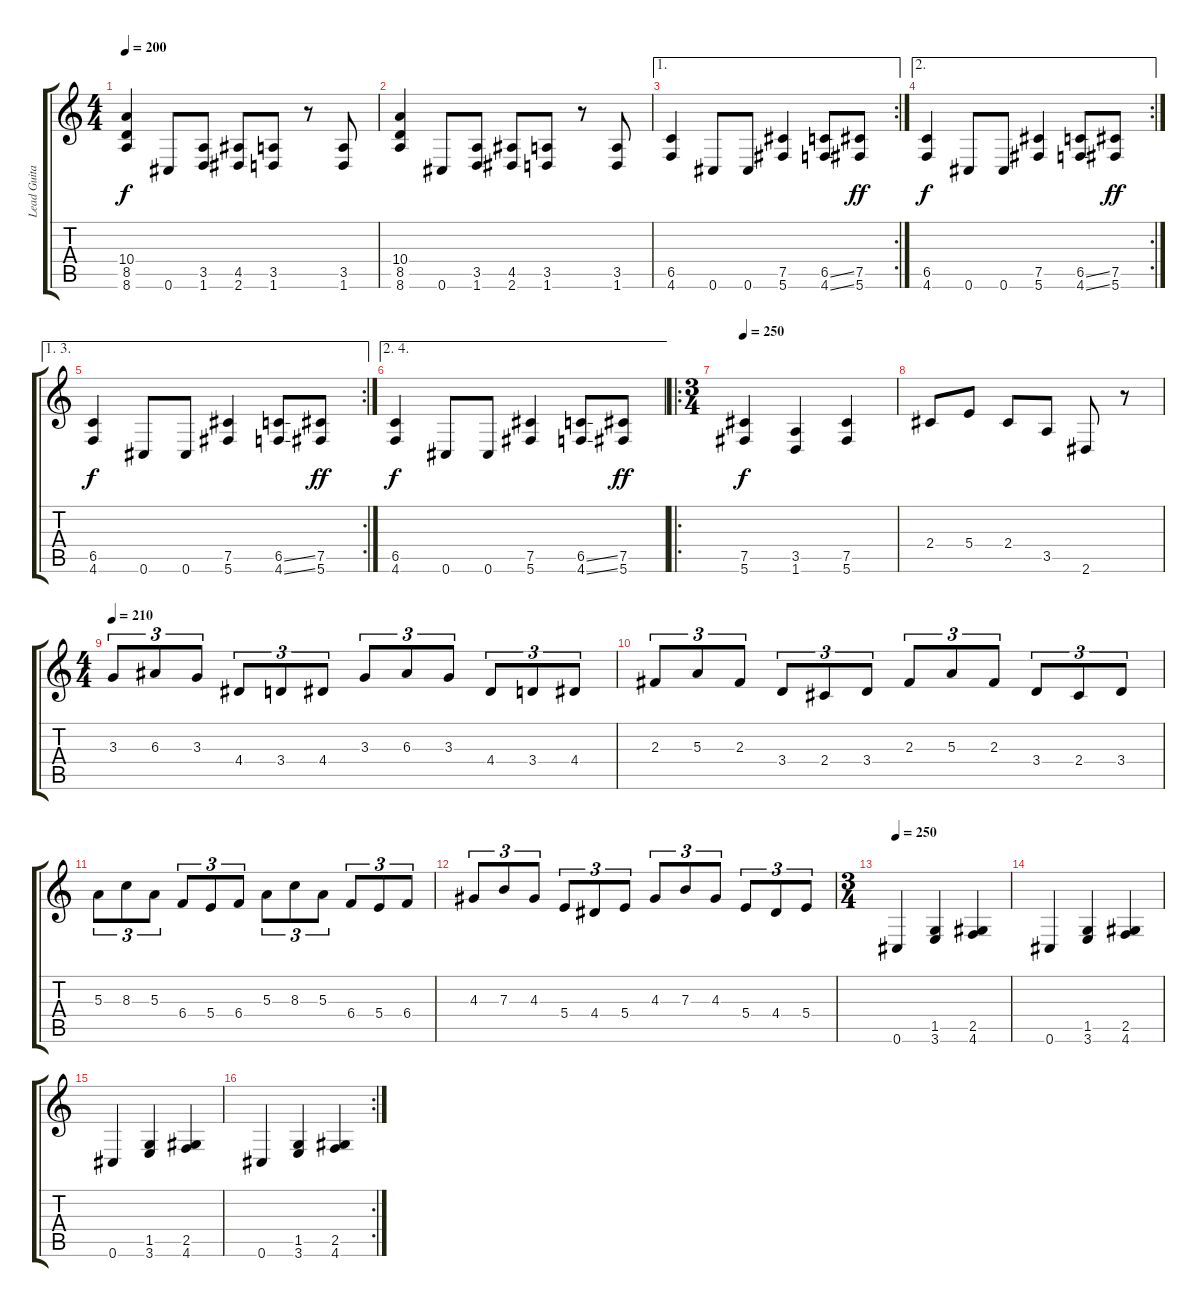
\track ("Lead Guitar" "Lead Guita") {instrument overdrivenguitar}
\staff {score tabs}
\tuning (Db4 Ab3 E3 B2 Gb2 Db2) {hide}
\ts (4 4)
\tempo 200
\clef g2
\ks c
(10.4 8.5 8.6).4{dy f} 0.6.8 (3.5 1.6).8 (4.5 2.6).8 (3.5 1.6).8 r.8 (3.5 1.6).8 |
(10.4 8.5 8.6).4 0.6.8 (3.5 1.6).8 (4.5 2.6).8 (3.5 1.6).8 r.8 (3.5 1.6).8 |
\ae 1
\rc 2
(6.5 4.6).4 0.6.8 0.6.8 (7.5 5.6).4 (6.5{ss} 4.6{ss}).8 (7.5 5.6).8{dy ff} |
\ae 2
\rc 2
(6.5 4.6).4{dy f} 0.6.8 0.6.8 (7.5 5.6).4 (6.5{ss} 4.6{ss}).8 (7.5 5.6).8{dy ff} |
\ae (1 3)
\rc 2
(6.5 4.6).4{dy f} 0.6.8 0.6.8 (7.5 5.6).4 (6.5{ss} 4.6{ss}).8 (7.5 5.6).8{dy ff} |
\ae (2 4)
(6.5 4.6).4{dy f} 0.6.8 0.6.8 (7.5 5.6).4 (6.5{ss} 4.6{ss}).8 (7.5 5.6).8{dy ff} |
\ro
\ts (3 4)
\tempo 250
(7.5 5.6).4{dy f} (3.5 1.6).4 (7.5 5.6).4 |
2.4.8 5.4.8 2.4.8 3.5.8 2.6.8 r.8 |
\ts (4 4)
\tempo 210
3.3.8{tu (3 2)} 6.3.8{tu (3 2)} 3.3.8{tu (3 2)} 4.4.8{tu (3 2)} 3.4.8{tu (3 2)} 4.4.8{tu (3 2)} 3.3.8{tu (3 2)} 6.3.8{tu (3 2)} 3.3.8{tu (3 2)} 4.4.8{tu (3 2)} 3.4.8{tu (3 2)} 4.4.8{tu (3 2)} |
2.3.8{tu (3 2)} 5.3.8{tu (3 2)} 2.3.8{tu (3 2)} 3.4.8{tu (3 2)} 2.4.8{tu (3 2)} 3.4.8{tu (3 2)} 2.3.8{tu (3 2)} 5.3.8{tu (3 2)} 2.3.8{tu (3 2)} 3.4.8{tu (3 2)} 2.4.8{tu (3 2)} 3.4.8{tu (3 2)} |
5.3.8{tu (3 2)} 8.3.8{tu (3 2)} 5.3.8{tu (3 2)} 6.4.8{tu (3 2)} 5.4.8{tu (3 2)} 6.4.8{tu (3 2)} 5.3.8{tu (3 2)} 8.3.8{tu (3 2)} 5.3.8{tu (3 2)} 6.4.8{tu (3 2)} 5.4.8{tu (3 2)} 6.4.8{tu (3 2)} |
4.3.8{tu (3 2)} 7.3.8{tu (3 2)} 4.3.8{tu (3 2)} 5.4.8{tu (3 2)} 4.4.8{tu (3 2)} 5.4.8{tu (3 2)} 4.3.8{tu (3 2)} 7.3.8{tu (3 2)} 4.3.8{tu (3 2)} 5.4.8{tu (3 2)} 4.4.8{tu (3 2)} 5.4.8{tu (3 2)} |
\ts (3 4)
\tempo 250
0.6.4 (1.5 3.6).4 (2.5 4.6).4 |
0.6.4 (1.5 3.6).4 (2.5 4.6).4 |
0.6.4 (1.5 3.6).4 (2.5 4.6).4 |
\rc 2
0.6.4 (1.5 3.6).4 (2.5 4.6).4
